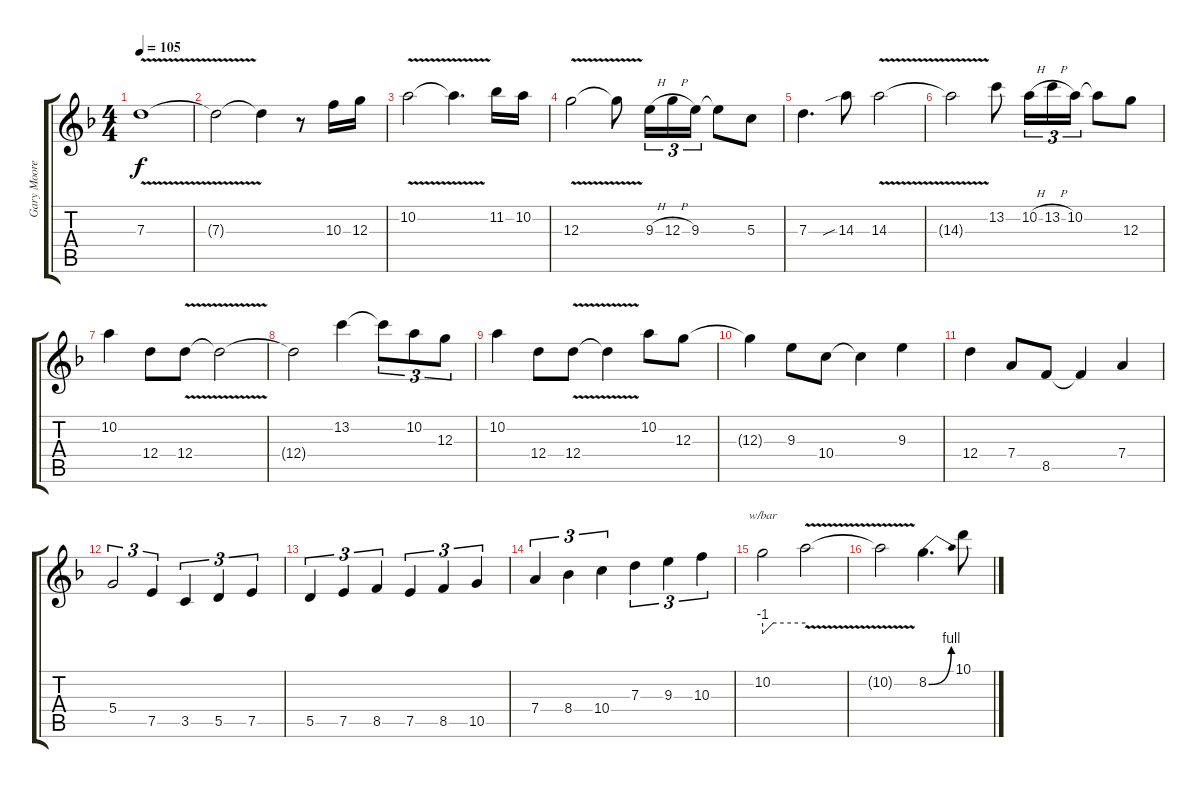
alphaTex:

\track ("Gary Moore" "Gary Moore") {instrument overdrivenguitar}
\staff {score tabs}
\tuning (E4 B3 G3 D3 A2 E2) {hide}
\ts (4 4)
\tempo 105
\clef g2
\ks f
7.3{v}.1{dy f} |
7.3{t}.2 7.3{t}.4 r.8 10.3.16 12.3.16 |
10.2{v}.2 10.2{t}.4{d} 11.2.16 10.2.16 |
12.3{v}.2 12.3{t}.8 9.3{h}.16{tu (3 2)} 12.3{h}.16{tu (3 2)} 9.3.16{tu (3 2)} 9.3{t}.8 5.3.8 |
7.3.4{d} 14.3{sib}.8 14.3{v}.2 |
14.3{t}.2 13.2.8 10.2{h}.16{tu (3 2)} 13.2{h}.16{tu (3 2)} 10.2.16{tu (3 2)} 10.2{t}.8 12.3.8 |
10.2.4 12.4.8 12.4{v}.8 12.4{t}.2 |
12.4{t}.2 13.2.4 13.2{t}.8{tu (3 2)} 10.2.8{tu (3 2)} 12.3.8{tu (3 2)} |
10.2.4 12.4.8 12.4{v}.8 12.4{t}.4 10.2.8 12.3.8 |
12.3{t}.4 9.3.8 10.4.8 10.4{t}.4 9.3.4 |
12.4.4 7.4.8 8.5.8 8.5{t}.4 7.4.4 |
5.4.2{tu (3 2)} 7.5.4{tu (3 2)} 3.5.4{tu (3 2)} 5.5.4{tu (3 2)} 7.5.4{tu (3 2)} |
5.5.4{tu (3 2)} 7.5.4{tu (3 2)} 8.5.4{tu (3 2)} 7.5.4{tu (3 2)} 8.5.4{tu (3 2)} 10.5.4{tu (3 2)} |
7.4.4{tu (3 2)} 8.4.4{tu (3 2)} 10.4.4{tu (3 2)} 7.3.4{tu (3 2)} 9.3.4{tu (3 2)} 10.3.4{tu (3 2)} |
10.2.2{tbe (custom default 0 -4 15 0 60 0)} 10.2{v t}.2 |
10.2{t}.2 8.2{be (bend 0 0 60 4)}.4{d} 10.1.8
